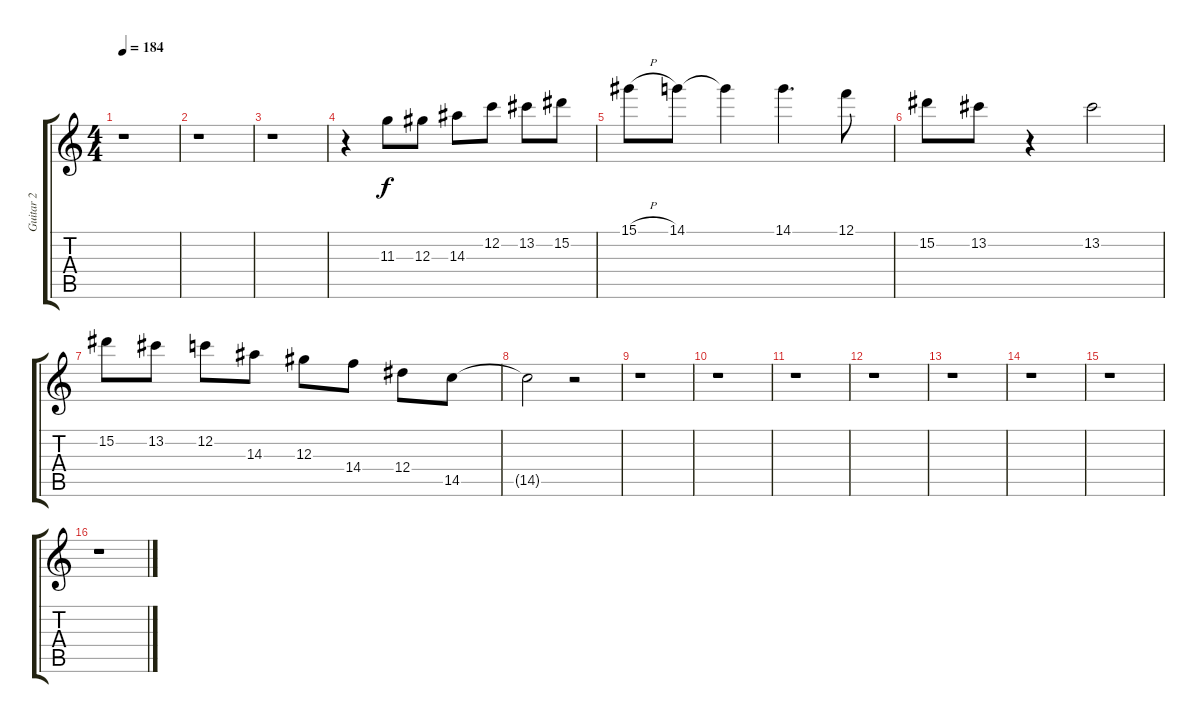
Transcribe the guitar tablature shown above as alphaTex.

\track ("Guitar 2" "Guitar 2") {instrument electricguitarclean}
\staff {score tabs}
\tuning (F4 C4 Ab3 Eb3 Bb2 F2) {hide}
\ts (4 4)
\tempo 184
\clef g2
\ks c
r.1{dy f} |
r.1 |
r.1 |
r.4 11.3.8 12.3.8 14.3.8 12.2.8 13.2.8 15.2.8 |
15.1{h}.8 14.1.8 14.1{t}.4 14.1.4{d} 12.1.8 |
15.2.8 13.2.8 r.4 13.2.2 |
15.2.8 13.2.8 12.2.8 14.3.8 12.3.8 14.4.8 12.4.8 14.5.8 |
14.5{t}.2 r.2 |
r.1 |
r.1 |
r.1 |
r.1 |
r.1 |
r.1 |
r.1 |
r.1
